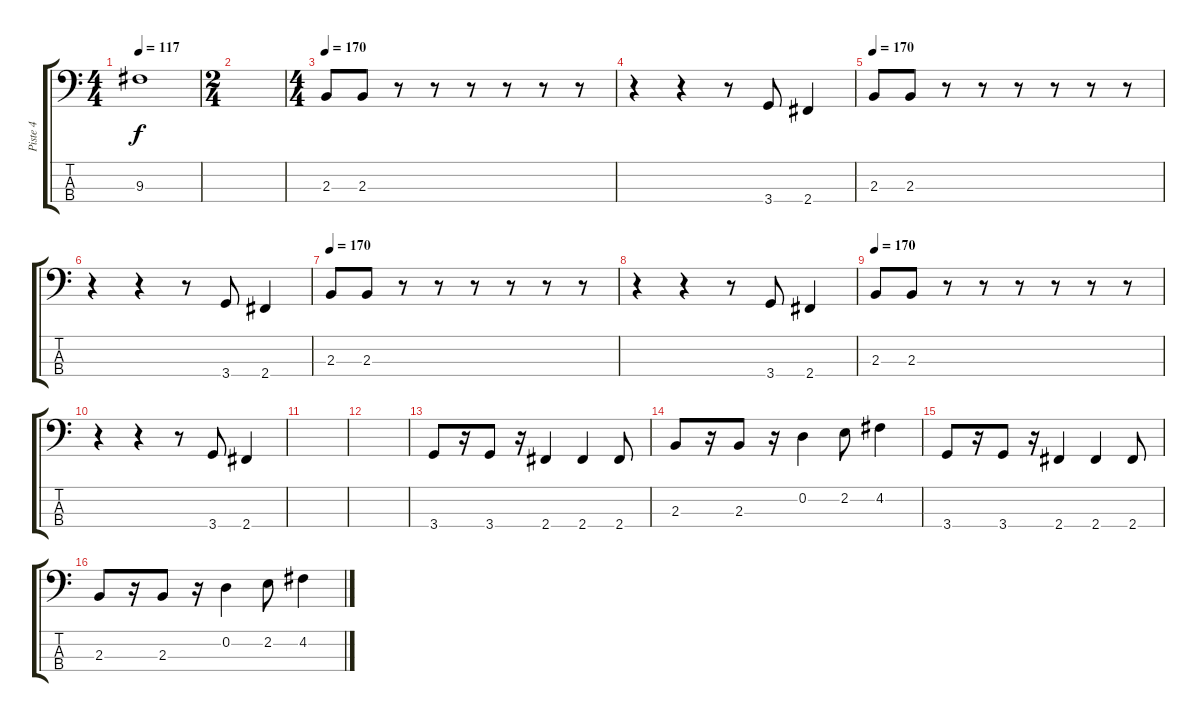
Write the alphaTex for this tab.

\track ("Piste 4" "Piste 4") {instrument electricbassfinger}
\staff {score tabs}
\tuning (G2 D2 A1 E1) {hide}
\ts (4 4)
\tempo 117
\clef f4
\ks c
9.3{t}.1{dy f} |
\ts (2 4)
|
\ts (4 4)
\tempo 170
2.3.8 2.3.8 r.8 r.8 r.8 r.8 r.8 r.8 |
r.4 r.4 r.8 3.4.8 2.4.4 |
\tempo 170
2.3.8 2.3.8 r.8 r.8 r.8 r.8 r.8 r.8 |
r.4 r.4 r.8 3.4.8 2.4.4 |
\tempo 170
2.3.8 2.3.8 r.8 r.8 r.8 r.8 r.8 r.8 |
r.4 r.4 r.8 3.4.8 2.4.4 |
\tempo 170
2.3.8 2.3.8 r.8 r.8 r.8 r.8 r.8 r.8 |
r.4 r.4 r.8 3.4.8 2.4.4 |
|
|
3.4.8 r.16 3.4.8 r.16 2.4.4 2.4.4 2.4.8 |
2.3.8 r.16 2.3.8 r.16 0.2.4 2.2.8 4.2.4 |
3.4.8 r.16 3.4.8 r.16 2.4.4 2.4.4 2.4.8 |
2.3.8 r.16 2.3.8 r.16 0.2.4 2.2.8 4.2.4
